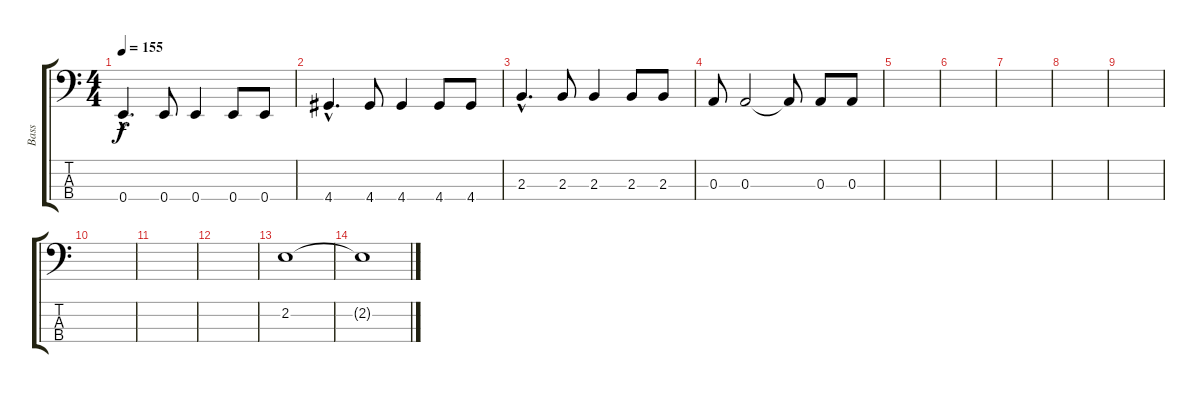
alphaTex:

\track ("Bass" "Bass") {instrument acousticbass}
\staff {score tabs}
\tuning (G2 D2 A1 E1) {hide}
\ts (4 4)
\tempo 155
\clef f4
\ks c
0.4{hac}.4{d dy f} 0.4.8 0.4.4 0.4.8 0.4.8 |
4.4{hac}.4{d} 4.4.8 4.4.4 4.4.8 4.4.8 |
2.3{hac}.4{d} 2.3.8 2.3.4 2.3.8 2.3.8 |
0.3.8 0.3.2 0.3{t}.8 0.3.8 0.3.8 |
|
|
|
|
|
|
|
|
2.2.1 |
2.2{t}.1
